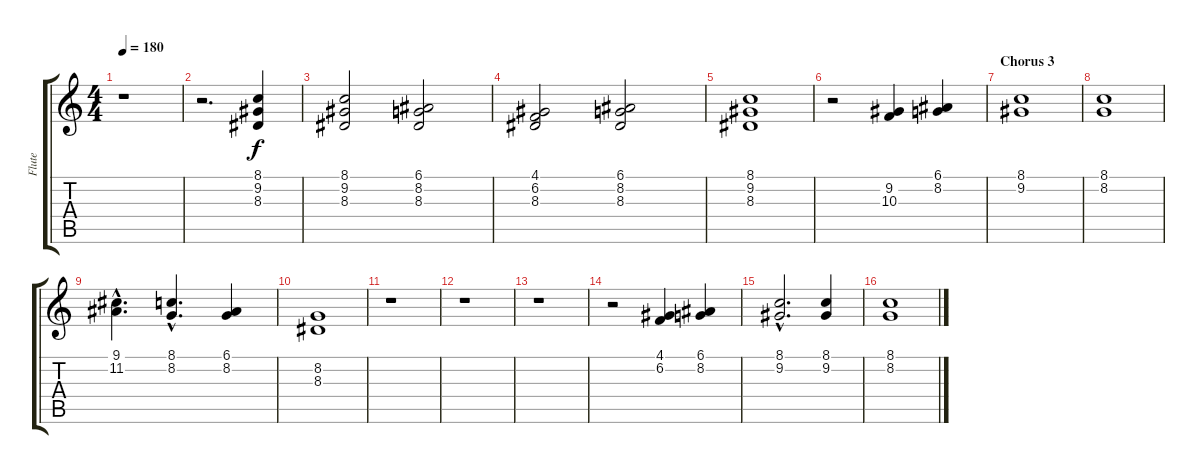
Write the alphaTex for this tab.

\track ("Flute" "Flute") {instrument flute}
\staff {score tabs}
\tuning (E4 B3 G3 D3 A2 E2) {hide}
\ts (4 4)
\tempo 180
\clef g2
\ks c
r.1{dy f} |
r.2{d} (8.1 9.2 8.3).4 |
(8.1 9.2 8.3).2 (6.1 8.2 8.3).2 |
(4.1 6.2 8.3).2 (6.1 8.2 8.3).2 |
(8.1 9.2 8.3).1 |
r.2 (9.2 10.3).4 (6.1 8.2).4 |
\section ("" "Chorus 3")
(8.1 9.2).1 |
(8.1 8.2).1 |
(9.1{hac} 11.2{hac}).4{d} (8.1{hac} 8.2{hac}).4{d} (6.1 8.2).4 |
(8.2 8.3).1 |
r.1 |
r.1 |
r.1 |
r.2 (4.1 6.2).4 (6.1 8.2).4 |
(8.1{hac} 9.2{hac}).2{d} (8.1 9.2).4 |
(8.1 8.2).1
